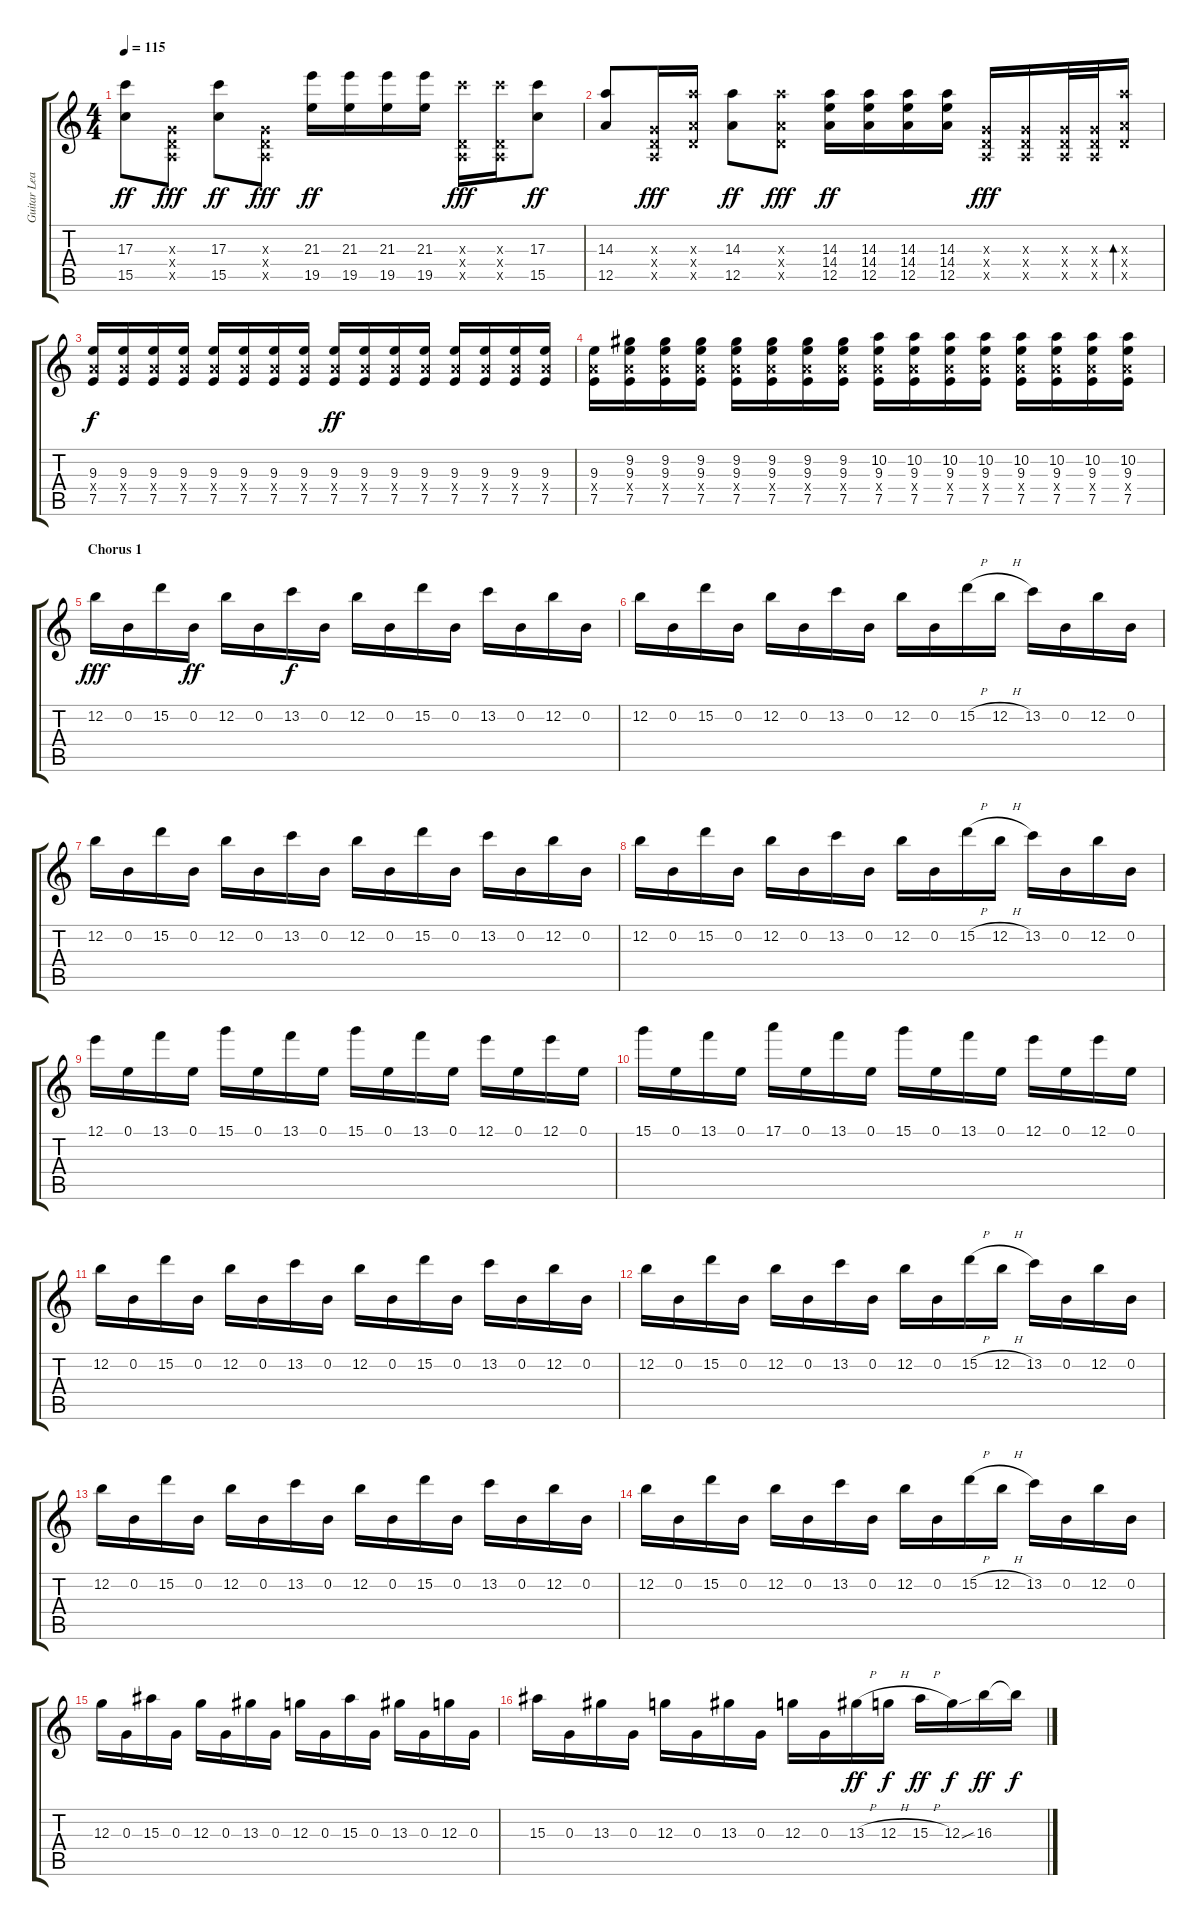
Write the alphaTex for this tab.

\track ("Guitar Lead" "Guitar Lea") {instrument overdrivenguitar}
\staff {score tabs}
\tuning (E4 B3 G3 D3 A2 E2) {hide}
\ts (4 4)
\tempo 115
\clef g2
\ks c
(17.3 15.5).8{dy ff} (0.3{x} 0.4{x} 0.5{x}).8{dy fff} (17.3 15.5).8{dy ff} (0.3{x} 0.4{x} 0.5{x}).8{dy fff} (21.3 19.5).16{dy ff} (21.3 19.5).16 (21.3 19.5).16 (21.3 19.5).16 (17.3{x} 0.4{x} 0.5{x}).16{dy fff} (17.3{x} 0.4{x} 0.5{x}).16 (17.3 15.5).8{dy ff} |
(14.3 12.5).8 (0.3{x} 0.4{x} 0.5{x}).16{dy fff} (14.3{x} 0.4{x} 12.5{x}).16 (14.3 12.5).8{dy ff} (14.3{x} 0.4{x} 12.5{x}).8{dy fff} (14.3 14.4 12.5).16{dy ff} (14.3 14.4 12.5).16 (14.3 14.4 12.5).16 (14.3 14.4 12.5).16 (0.3{x} 0.4{x} 0.5{x}).16{dy fff} (0.3{x} 0.4{x} 0.5{x}).16 (0.3{x} 0.4{x} 0.5{x}).32 (0.3{x} 0.4{x} 0.5{x}).32 (14.3{x} 0.4{x} 12.5{x}).16{bd 480} |
(9.3 7.4{x} 7.5).16{dy f} (9.3 7.4{x} 7.5).16 (9.3 7.4{x} 7.5).16 (9.3 7.4{x} 7.5).16 (9.3 7.4{x} 7.5).16 (9.3 7.4{x} 7.5).16 (9.3 7.4{x} 7.5).16 (9.3 7.4{x} 7.5).16 (9.3 7.4{x} 7.5).16{dy ff} (9.3 7.4{x} 7.5).16 (9.3 7.4{x} 7.5).16 (9.3 7.4{x} 7.5).16 (9.3 7.4{x} 7.5).16 (9.3 7.4{x} 7.5).16 (9.3 7.4{x} 7.5).16 (9.3 7.4{x} 7.5).16 |
(9.3 7.4{x} 7.5).16 (9.2 9.3 7.4{x} 7.5).16 (9.2 9.3 7.4{x} 7.5).16 (9.2 9.3 7.4{x} 7.5).16 (9.2 9.3 7.4{x} 7.5).16 (9.2 9.3 7.4{x} 7.5).16 (9.2 9.3 7.4{x} 7.5).16 (9.2 9.3 7.4{x} 7.5).16 (10.2 9.3 7.4{x} 7.5).16 (10.2 9.3 7.4{x} 7.5).16 (10.2 9.3 7.4{x} 7.5).16 (10.2 9.3 7.4{x} 7.5).16 (10.2 9.3 7.4{x} 7.5).16 (10.2 9.3 7.4{x} 7.5).16 (10.2 9.3 7.4{x} 7.5).16 (10.2 9.3 7.4{x} 7.5).16 |
\section ("" "Chorus 1")
12.2.16{dy fff volume 14} 0.2.16 15.2.16 0.2.16{dy ff} 12.2.16 0.2.16 13.2.16{dy f} 0.2.16 12.2.16 0.2.16 15.2.16 0.2.16 13.2.16 0.2.16 12.2.16 0.2.16 |
12.2.16 0.2.16 15.2.16 0.2.16 12.2.16 0.2.16 13.2.16 0.2.16 12.2.16 0.2.16 15.2{h}.16 12.2{h}.16 13.2.16 0.2.16 12.2.16 0.2.16 |
12.2.16 0.2.16 15.2.16 0.2.16 12.2.16 0.2.16 13.2.16 0.2.16 12.2.16 0.2.16 15.2.16 0.2.16 13.2.16 0.2.16 12.2.16 0.2.16 |
12.2.16 0.2.16 15.2.16 0.2.16 12.2.16 0.2.16 13.2.16 0.2.16 12.2.16 0.2.16 15.2{h}.16 12.2{h}.16 13.2.16 0.2.16 12.2.16 0.2.16 |
12.1.16 0.1.16 13.1.16 0.1.16 15.1.16 0.1.16 13.1.16 0.1.16 15.1.16 0.1.16 13.1.16 0.1.16 12.1.16 0.1.16 12.1.16 0.1.16 |
15.1.16 0.1.16 13.1.16 0.1.16 17.1.16 0.1.16 13.1.16 0.1.16 15.1.16 0.1.16 13.1.16 0.1.16 12.1.16 0.1.16 12.1.16 0.1.16 |
12.2.16 0.2.16 15.2.16 0.2.16 12.2.16 0.2.16 13.2.16 0.2.16 12.2.16 0.2.16 15.2.16 0.2.16 13.2.16 0.2.16 12.2.16 0.2.16 |
12.2.16 0.2.16 15.2.16 0.2.16 12.2.16 0.2.16 13.2.16 0.2.16 12.2.16 0.2.16 15.2{h}.16 12.2{h}.16 13.2.16 0.2.16 12.2.16 0.2.16 |
12.2.16 0.2.16 15.2.16 0.2.16 12.2.16 0.2.16 13.2.16 0.2.16 12.2.16 0.2.16 15.2.16 0.2.16 13.2.16 0.2.16 12.2.16 0.2.16 |
12.2.16 0.2.16 15.2.16 0.2.16 12.2.16 0.2.16 13.2.16 0.2.16 12.2.16 0.2.16 15.2{h}.16 12.2{h}.16 13.2.16 0.2.16 12.2.16 0.2.16 |
12.3.16 0.3.16 15.3.16 0.3.16 12.3.16 0.3.16 13.3.16 0.3.16 12.3.16 0.3.16 15.3.16 0.3.16 13.3.16 0.3.16 12.3.16 0.3.16 |
15.3.16 0.3.16 13.3.16 0.3.16 12.3.16 0.3.16 13.3.16 0.3.16 12.3.16 0.3.16 13.3{h}.16{dy ff} 12.3{h}.16{dy f} 15.3{h}.16{dy ff} 12.3{sou}.16{dy f} 16.3.16{dy ff} 16.3{t}.16{dy f}
